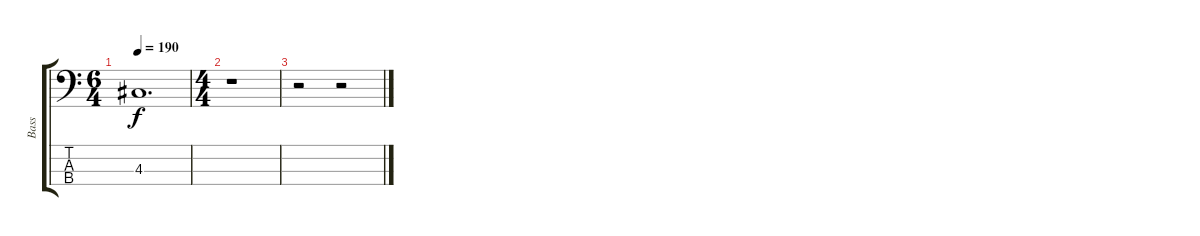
\track ("Bass" "Bass") {instrument electricbasspick}
\staff {score tabs}
\tuning (G2 D2 A1 D1) {hide}
\ts (6 4)
\tempo 190
\clef f4
\ks c
4.3{t}.1{d dy f} |
\ts (4 4)
r.1 |
r.2 r.2
